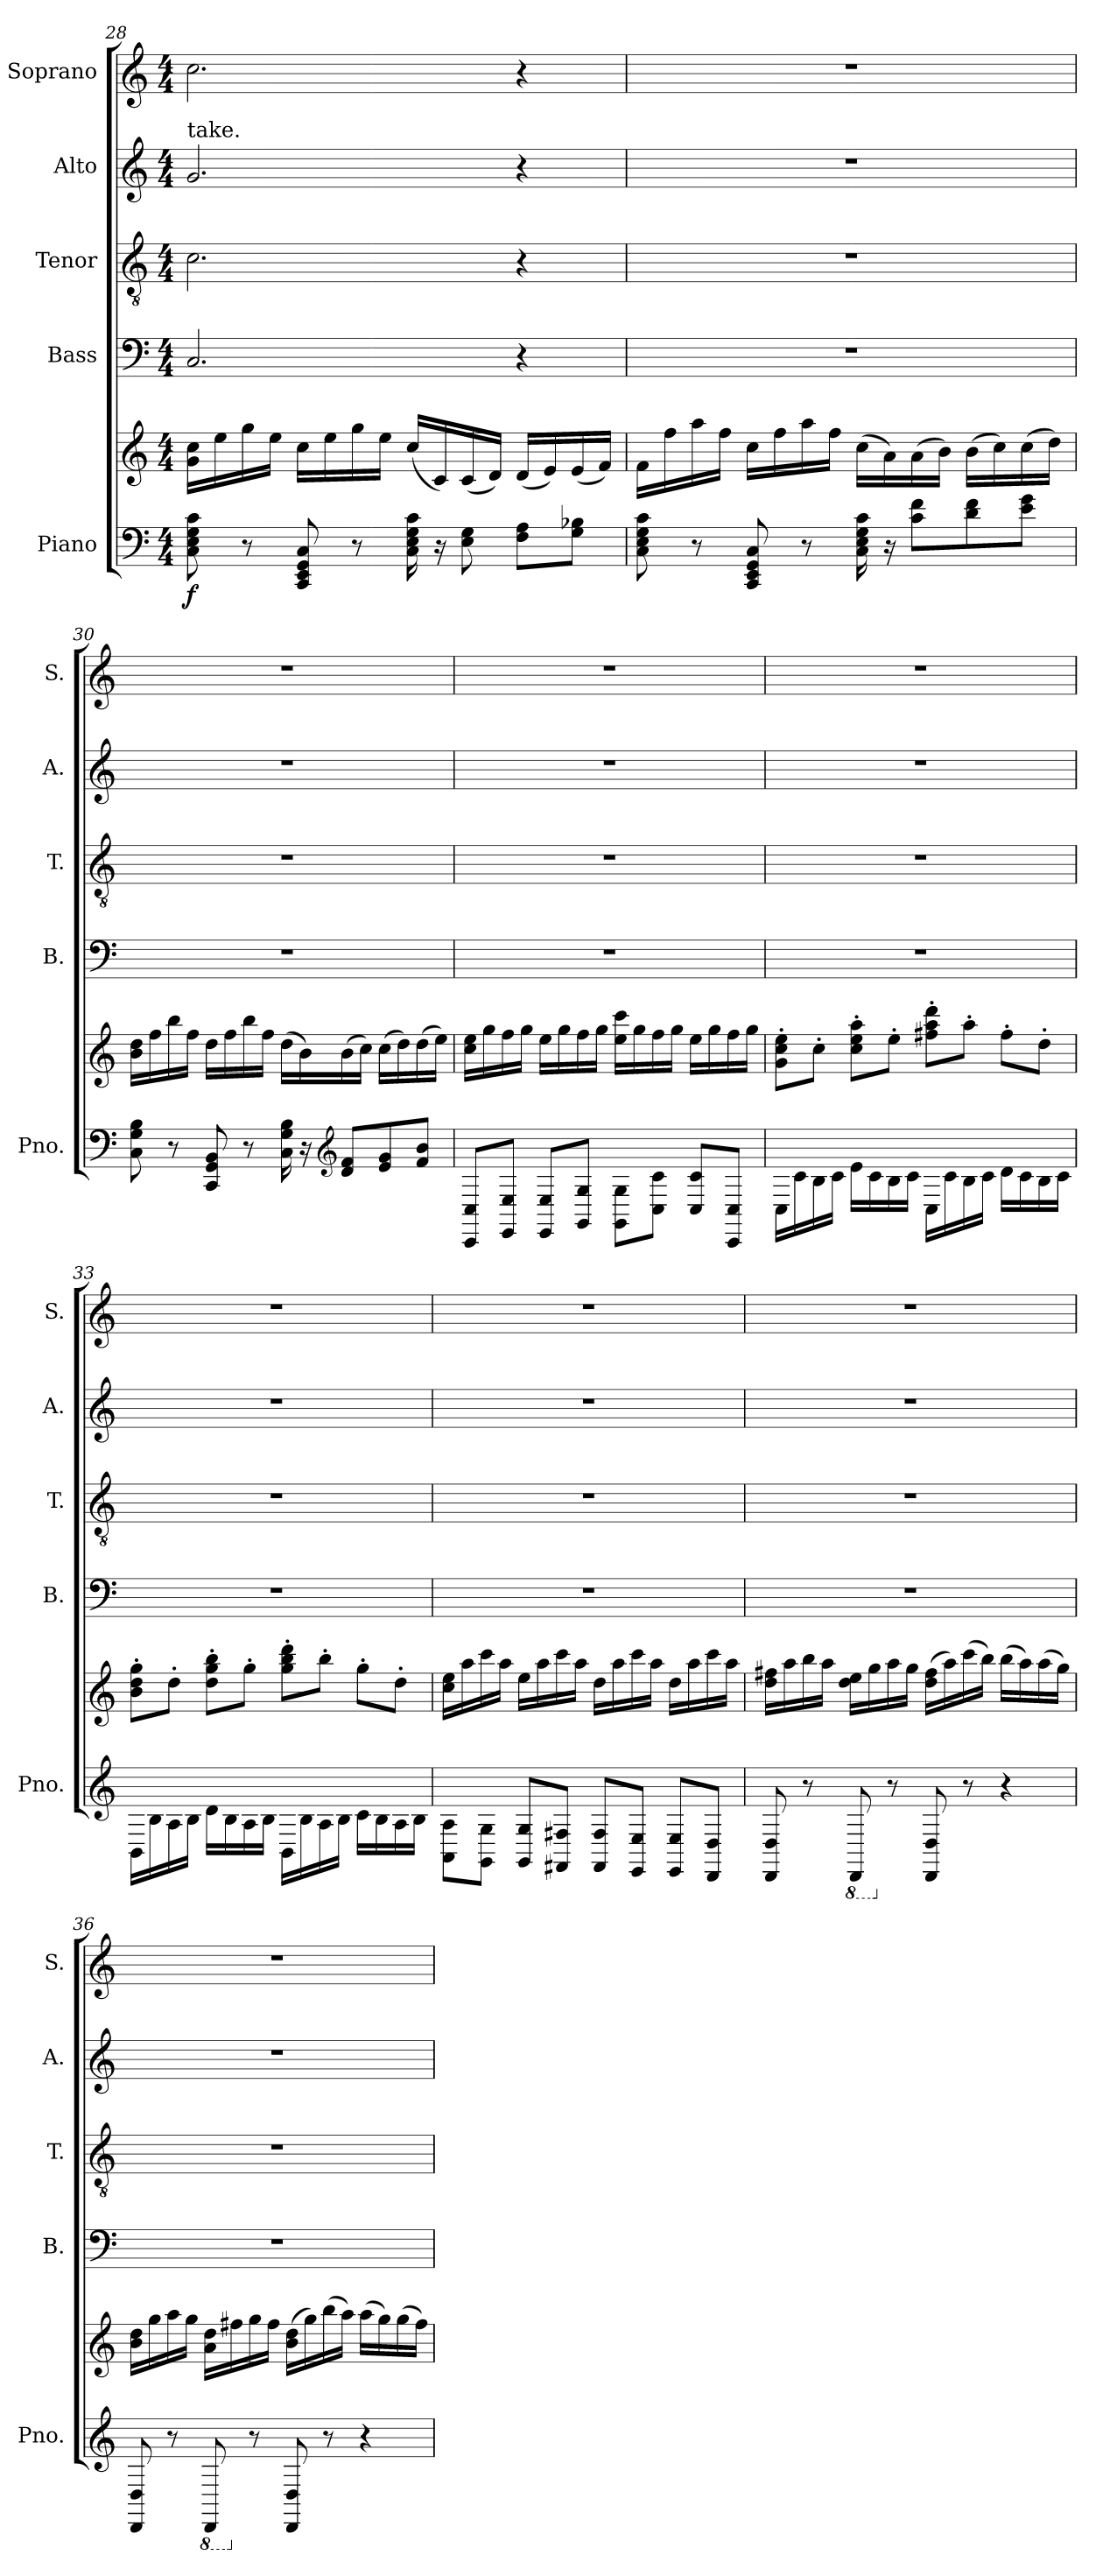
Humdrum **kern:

**kern	**kern	**dynam	**kern	**kern	**kern	**kern
*part5	*part5	*part5	*part4	*part3	*part2	*part1
*staff6	*staff5	*staff5/6	*staff4	*staff3	*staff2	*staff1
*I"Piano	*	*	*I"Bass	*I"Tenor	*I"Alto	*I"Soprano
*I'Pno.	*	*	*I'B.	*I'T.	*I'A.	*I'S.
!!LO:PB:g=z
*clefF4	*clefG2	*	*clefF4	*clefGv2	*clefG2	*clefG2
*k[]	*k[]	*	*k[]	*k[]	*k[]	*k[]
*M4/4	*M4/4	*	*M4/4	*M4/4	*M4/4	*M4/4
*MM100	*MM100	*	*MM100	*MM100	*MM100	*MM100
=28	=28	=28	=28	=28	=28	=28
!	!	!	!	!	!LO:TX:a:t=take.	!
!	!	!LO:DY:b=2	!	!	!	!
8C\ 8E\ 8G\ 8c\	16g\ 16cc\LL	f	2.C/	2.c\	2.g/	2.cc\
.	16ee\	.	.	.	.	.
8r	16gg\	.	.	.	.	.
.	16ee\JJ	.	.	.	.	.
8CC/ 8EE/ 8GG/ 8C/	16cc\LL	.	.	.	.	.
.	16ee\	.	.	.	.	.
8r	16gg\	.	.	.	.	.
.	16ee\JJ	.	.	.	.	.
16C\ 16E\ 16G\ 16c\	(<16cc/LL	.	.	.	.	.
16r	16c/)	.	.	.	.	.
8E\ 8G\	(<16c/	.	.	.	.	.
.	16d/JJ)	.	.	.	.	.
8F\ 8A\L	(<16d/LL	.	4r	4r	4r	4r
.	16e/)	.	.	.	.	.
8G\ 8B-X\J	(<16e/	.	.	.	.	.
.	16f/JJ)	.	.	.	.	.
=29	=29	=29	=29	=29	=29	=29
8C\ 8E\ 8G\ 8c\	16f\LL	.	1r	1r	1r	1r
.	16ff\	.	.	.	.	.
8r	16aa\	.	.	.	.	.
.	16ff\JJ	.	.	.	.	.
8CC/ 8EE/ 8GG/ 8C/	16cc\LL	.	.	.	.	.
.	16ff\	.	.	.	.	.
8r	16aa\	.	.	.	.	.
.	16ff\JJ	.	.	.	.	.
16C\ 16E\ 16G\ 16c\	(>16cc\LL	.	.	.	.	.
16r	16a\)	.	.	.	.	.
8c\ 8f\L	(>16a\	.	.	.	.	.
.	16b\JJ)	.	.	.	.	.
8d\ 8f\	(>16b\LL	.	.	.	.	.
.	16cc\)	.	.	.	.	.
8e\ 8g\J	(>16cc\	.	.	.	.	.
.	16dd\JJ)	.	.	.	.	.
!!LO:LB:g=z
=30	=30	=30	=30	=30	=30	=30
8C\ 8G\ 8B\	16b\ 16dd\LL	.	1r	1r	1r	1r
.	16ff\	.	.	.	.	.
8r	16bb\	.	.	.	.	.
.	16ff\JJ	.	.	.	.	.
8CC/ 8GG/ 8BB/	16dd\LL	.	.	.	.	.
.	16ff\	.	.	.	.	.
8r	16bb\	.	.	.	.	.
.	16ff\JJ	.	.	.	.	.
16C\ 16G\ 16B\	(>16dd\LL	.	.	.	.	.
16r	16b\)	.	.	.	.	.
*clefG2	*	*	*	*	*	*
8d/ 8f/L	(>16b\	.	.	.	.	.
.	16cc\JJ)	.	.	.	.	.
8e/ 8g/	(>16cc\LL	.	.	.	.	.
.	16dd\)	.	.	.	.	.
8f/ 8b/J	(>16dd\	.	.	.	.	.
.	16ee\JJ)	.	.	.	.	.
!!LO:PB:g=z
=31	=31	=31	=31	=31	=31	=31
8CC/ 8C/L	16cc\ 16ee\LL	.	1r	1r	1r	1r
.	16gg\	.	.	.	.	.
8EE/ 8E/J	16ff\	.	.	.	.	.
.	16gg\JJ	.	.	.	.	.
8EE/ 8E/L	16ee\LL	.	.	.	.	.
.	16gg\	.	.	.	.	.
8GG/ 8G/J	16ff\	.	.	.	.	.
.	16gg\JJ	.	.	.	.	.
8GG\ 8G\L	16ee\ 16ccc\LL	.	.	.	.	.
.	16gg\	.	.	.	.	.
8C\ 8c\J	16ff\	.	.	.	.	.
.	16gg\JJ	.	.	.	.	.
8C/ 8c/L	16ee\LL	.	.	.	.	.
.	16gg\	.	.	.	.	.
8CC/ 8C/J	16ff\	.	.	.	.	.
.	16gg\JJ	.	.	.	.	.
=32	=32	=32	=32	=32	=32	=32
16C\LL	8g\' 8cc\' 8ee\'L	.	1r	1r	1r	1r
16c\	.	.	.	.	.	.
16B\	8cc'\J	.	.	.	.	.
16c\JJ	.	.	.	.	.	.
16e\LL	8cc\' 8ee\' 8aa\'L	.	.	.	.	.
16c\	.	.	.	.	.	.
16B\	8ee'\J	.	.	.	.	.
16c\JJ	.	.	.	.	.	.
16C\LL	8ff#X\' 8aa\' 8ddd\'L	.	.	.	.	.
16c\	.	.	.	.	.	.
16B\	8aa'\J	.	.	.	.	.
16c\JJ	.	.	.	.	.	.
16d\LL	8ff#'\L	.	.	.	.	.
16c\	.	.	.	.	.	.
16B\	8dd'\J	.	.	.	.	.
16c\JJ	.	.	.	.	.	.
!!LO:LB:g=z
=33	=33	=33	=33	=33	=33	=33
16BB\LL	8b\' 8dd\' 8gg\'L	.	1r	1r	1r	1r
16B\	.	.	.	.	.	.
16A\	8dd'\J	.	.	.	.	.
16B\JJ	.	.	.	.	.	.
16d\LL	8dd\' 8gg\' 8bb\'L	.	.	.	.	.
16B\	.	.	.	.	.	.
16A\	8gg'\J	.	.	.	.	.
16B\JJ	.	.	.	.	.	.
16BB\LL	8gg\' 8bb\' 8ddd\'L	.	.	.	.	.
16B\	.	.	.	.	.	.
16A\	8bb'\J	.	.	.	.	.
16B\JJ	.	.	.	.	.	.
16c\LL	8gg'\L	.	.	.	.	.
16B\	.	.	.	.	.	.
16A\	8dd'\J	.	.	.	.	.
16B\JJ	.	.	.	.	.	.
!!LO:PB:g=z
=34	=34	=34	=34	=34	=34	=34
8AA\ 8A\L	16cc\ 16ee\LL	.	1r	1r	1r	1r
.	16aa\	.	.	.	.	.
8GG\ 8G\J	16ccc\	.	.	.	.	.
.	16aa\JJ	.	.	.	.	.
8GG/ 8G/L	16ee\LL	.	.	.	.	.
.	16aa\	.	.	.	.	.
8FF#X/ 8F#X/J	16ccc\	.	.	.	.	.
.	16aa\JJ	.	.	.	.	.
8FF#/ 8F#/L	16dd\LL	.	.	.	.	.
.	16aa\	.	.	.	.	.
8EE/ 8E/J	16ccc\	.	.	.	.	.
.	16aa\JJ	.	.	.	.	.
8EE/ 8E/L	16dd\LL	.	.	.	.	.
.	16aa\	.	.	.	.	.
8DD/ 8D/J	16ccc\	.	.	.	.	.
.	16aa\JJ	.	.	.	.	.
=35	=35	=35	=35	=35	=35	=35
8DD/ 8D/	16dd\ 16ff#X\LL	.	1r	1r	1r	1r
.	16aa\	.	.	.	.	.
8r	16bb\	.	.	.	.	.
.	16aa\JJ	.	.	.	.	.
*8ba	*	*	*	*	*	*
8DDD/	16dd\ 16ee\LL	.	.	.	.	.
.	16gg\	.	.	.	.	.
*X8ba	*	*	*	*	*	*
8r	16aa\	.	.	.	.	.
.	16gg\JJ	.	.	.	.	.
8DD/ 8D/	(>16dd\ 16ff#\LL	.	.	.	.	.
.	16aa\)	.	.	.	.	.
8r	(>16ccc\	.	.	.	.	.
.	16bb\JJ)	.	.	.	.	.
4r	(>16bb\LL	.	.	.	.	.
.	16aa\)	.	.	.	.	.
.	(>16aa\	.	.	.	.	.
.	16gg\JJ)	.	.	.	.	.
!!LO:LB:g=z
=36	=36	=36	=36	=36	=36	=36
8DD/ 8D/	16b\ 16dd\LL	.	1r	1r	1r	1r
.	16gg\	.	.	.	.	.
8r	16aa\	.	.	.	.	.
.	16gg\JJ	.	.	.	.	.
*8ba	*	*	*	*	*	*
8DDD/	16a\ 16dd\LL	.	.	.	.	.
.	16ff#X\	.	.	.	.	.
*X8ba	*	*	*	*	*	*
8r	16gg\	.	.	.	.	.
.	16ff#\JJ	.	.	.	.	.
8DD/ 8D/	(>16b\ 16dd\LL	.	.	.	.	.
.	16gg\)	.	.	.	.	.
8r	(>16bb\	.	.	.	.	.
.	16aa\JJ)	.	.	.	.	.
4r	(>16aa\LL	.	.	.	.	.
.	16gg\)	.	.	.	.	.
.	(>16gg\	.	.	.	.	.
.	16ff#\JJ)	.	.	.	.	.
=	=	=	=	=	=	=
*-	*-	*-	*-	*-	*-	*-
